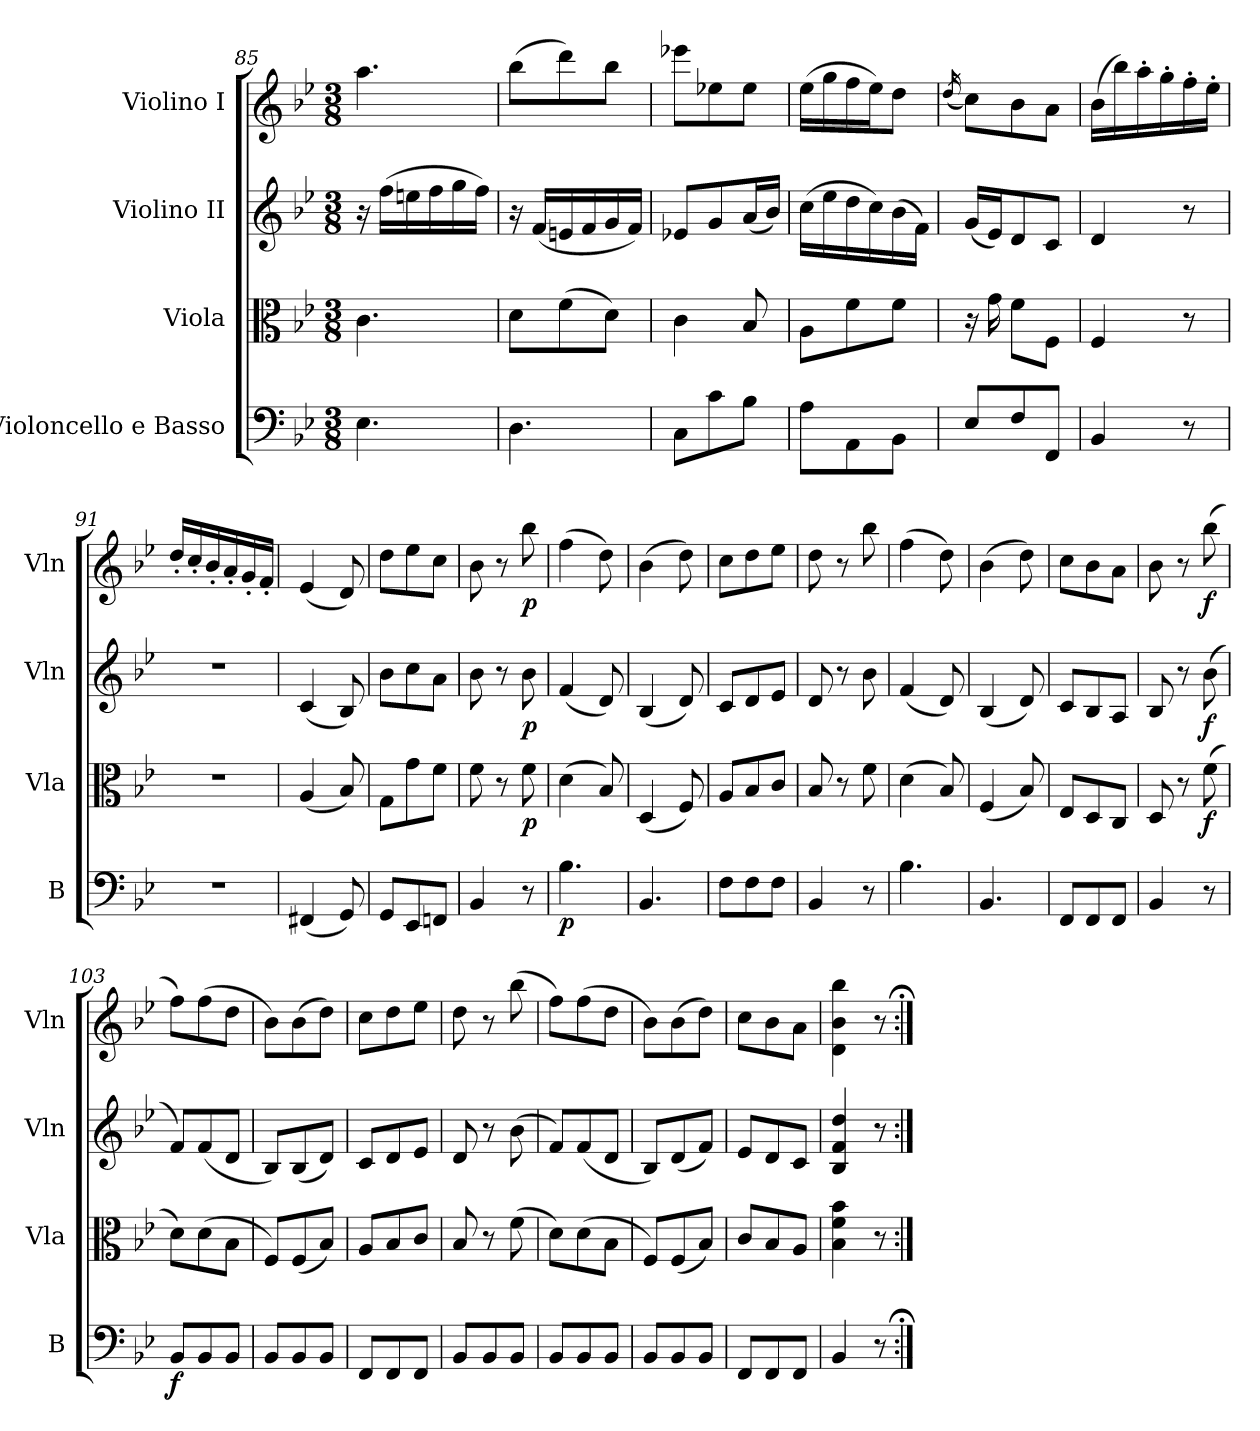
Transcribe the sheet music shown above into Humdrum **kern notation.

**kern	**dynam	**kern	**dynam	**kern	**dynam	**kern	**dynam
*part4	*part4	*part3	*part3	*part2	*part2	*part1	*part1
*staff4	*staff4	*staff3	*staff3	*staff2	*staff2	*staff1	*staff1
*I"Violoncello e Basso	*	*I"Viola	*	*I"Violino II	*	*I"Violino I	*
*I'B	*	*I'Vla	*	*I'Vln	*	*I'Vln	*
!!LO:LB:g=z
*clefF4	*	*clefC3	*	*clefG2	*	*clefG2	*
*k[b-e-]	*	*k[b-e-]	*	*k[b-e-]	*	*k[b-e-]	*
*B-:	*	*B-:	*	*B-:	*	*B-:	*
*M3/8	*	*M3/8	*	*M3/8	*	*M3/8	*
=85	=85	=85	=85	=85	=85	=85	=85
4.E-	.	4.c	.	16r	.	4.aa	.
.	.	.	.	(16ffLL	.	.	.
.	.	.	.	16een	.	.	.
.	.	.	.	16ff	.	.	.
.	.	.	.	16gg	.	.	.
.	.	.	.	16ffJJ)	.	.	.
=86	=86	=86	=86	=86	=86	=86	=86
4.D	.	8dL	.	16r	.	(8bb-L	.
.	.	.	.	(16fLL	.	.	.
.	.	(8f	.	16en	.	8ddd)	.
.	.	.	.	16f	.	.	.
.	.	8dJ)	.	16g	.	8bb-J	.
.	.	.	.	16fJJ)	.	.	.
=87	=87	=87	=87	=87	=87	=87	=87
8CL	.	4c	.	8e-XL	.	8eee-XL	.
8c	.	.	.	8g	.	8ee-X	.
8B-J	.	8B-	.	(16aL	.	8ee-J	.
.	.	.	.	16b-JJ)	.	.	.
=88	=88	=88	=88	=88	=88	=88	=88
8A\L	.	8AL	.	(16ccLL	.	(16ee-LL	.
.	.	.	.	16ee-	.	16gg	.
8AA\	.	8f	.	16dd	.	16ff	.
.	.	.	.	16cc)	.	16ee-J)	.
8BB-\J	.	8fJ	.	(16b-	.	8ddJ	.
.	.	.	.	16fJJ)	.	.	.
=89	=89	=89	=89	=89	=89	=89	=89
.	.	.	.	.	.	(<16qdd	.
8E-L	.	16r	.	(16gLL	.	8ccL)	.
.	.	16g	.	16e-J)	.	.	.
8F	.	8f\L	.	8d	.	8b-	.
8FFJ	.	8F\J	.	8cJ	.	8aJ	.
=90	=90	=90	=90	=90	=90	=90	=90
4BB-	.	4F	.	4d	.	(16b-LL	.
.	.	.	.	.	.	16bb-)	.
.	.	.	.	.	.	16aa'	.
.	.	.	.	.	.	16gg'	.
8r	.	8r	.	8r	.	16ff'	.
.	.	.	.	.	.	16ee-'JJ	.
=91	=91	=91	=91	=91	=91	=91	=91
4.r	.	4.r	.	4.r	.	16dd'LL	.
.	.	.	.	.	.	16cc'	.
.	.	.	.	.	.	16b-'	.
.	.	.	.	.	.	16a'	.
.	.	.	.	.	.	16g'	.
.	.	.	.	.	.	16f'JJ	.
!!LO:LB:g=z
=92	=92	=92	=92	=92	=92	=92	=92
(4FF#X	.	(4A	.	(4c	.	(4e-	.
8GG)	.	8B-)	.	8B-)	.	8d)	.
=93	=93	=93	=93	=93	=93	=93	=93
8GGL	.	8GL	.	8b-L	.	8ddL	.
8EE-	.	8g	.	8cc	.	8ee-	.
8FFnJ	.	8fJ	.	8aJ	.	8ccJ	.
=94	=94	=94	=94	=94	=94	=94	=94
4BB-	.	8f	.	8b-	.	8b-	.
.	.	8r	.	8r	.	8r	.
8r	.	8f	p	8b-	p	8bb-	p
=95	=95	=95	=95	=95	=95	=95	=95
4.B-	p	(4d	.	(4f	.	(4ff	.
.	.	8B-)	.	8d)	.	8dd)	.
=96	=96	=96	=96	=96	=96	=96	=96
4.BB-	.	(4D	.	(4B-	.	(4b-	.
.	.	8F)	.	8d)	.	8dd)	.
=97	=97	=97	=97	=97	=97	=97	=97
8FL	.	8AL	.	8cL	.	8ccL	.
8F	.	8B-	.	8d	.	8dd	.
8FJ	.	8cJ	.	8e-J	.	8ee-J	.
=98	=98	=98	=98	=98	=98	=98	=98
4BB-	.	8B-	.	8d	.	8dd	.
.	.	8r	.	8r	.	8r	.
8r	.	8f	.	8b-	.	8bb-	.
=99	=99	=99	=99	=99	=99	=99	=99
4.B-	.	(4d	.	(4f	.	(4ff	.
.	.	8B-)	.	8d)	.	8dd)	.
=100	=100	=100	=100	=100	=100	=100	=100
4.BB-	.	(4F	.	(4B-	.	(4b-	.
.	.	8B-)	.	8d)	.	8dd)	.
=101	=101	=101	=101	=101	=101	=101	=101
8FFL	.	8E-L	.	8cL	.	8ccL	.
8FF	.	8D	.	8B-	.	8b-	.
8FFJ	.	8CJ	.	8AJ	.	8aJ	.
!!LO:LB:g=z
=102	=102	=102	=102	=102	=102	=102	=102
4BB-	.	8D	.	8B-	.	8b-	.
.	.	8r	.	8r	.	8r	.
8r	.	(8f	f	(8b-	f	(8bb-	f
=103	=103	=103	=103	=103	=103	=103	=103
8BB-L	f	8dL)	.	8fL)	.	8ffL)	.
8BB-	.	(8d	.	(8f	.	(8ff	.
8BB-J	.	8B-J	.	8dJ	.	8ddJ	.
=104	=104	=104	=104	=104	=104	=104	=104
8BB-L	.	8FL)	.	8B-L)	.	8b-L)	.
8BB-	.	(8F	.	(8B-	.	(8b-	.
8BB-J	.	8B-J)	.	8dJ)	.	8ddJ)	.
=105	=105	=105	=105	=105	=105	=105	=105
8FFL	.	8AL	.	8cL	.	8ccL	.
8FF	.	8B-	.	8d	.	8dd	.
8FFJ	.	8cJ	.	8e-J	.	8ee-J	.
=106	=106	=106	=106	=106	=106	=106	=106
8BB-L	.	8B-	.	8d	.	8dd	.
8BB-	.	8r	.	8r	.	8r	.
8BB-J	.	(8f	.	(8b-	.	(8bb-	.
=107	=107	=107	=107	=107	=107	=107	=107
8BB-L	.	8dL)	.	8fL)	.	8ffL)	.
8BB-	.	(8d	.	(8f	.	(8ff	.
8BB-J	.	8B-J	.	8dJ	.	8ddJ	.
=108	=108	=108	=108	=108	=108	=108	=108
8BB-L	.	8FL)	.	8B-L)	.	8b-L)	.
8BB-	.	(8F	.	(8d	.	(8b-	.
8BB-J	.	8B-J)	.	8fJ)	.	8ddJ)	.
=109	=109	=109	=109	=109	=109	=109	=109
8FFL	.	8cL	.	8e-L	.	8ccL	.
8FF	.	8B-	.	8d	.	8b-	.
8FFJ	.	8AJ	.	8cJ	.	8aJ	.
=110	=110	=110	=110	=110	=110	=110	=110
4BB-	.	4b- 4f 4B-	.	4dd 4f 4B-	.	4bb- 4b- 4d	.
8r	.	8r	.	8r	.	8r	.
=:|!;	=:|!;	=:|!	=:|!;	=:|!	=:|!;	=:|!;	=:|!;
*-	*-	*-	*-	*-	*-	*-	*-
